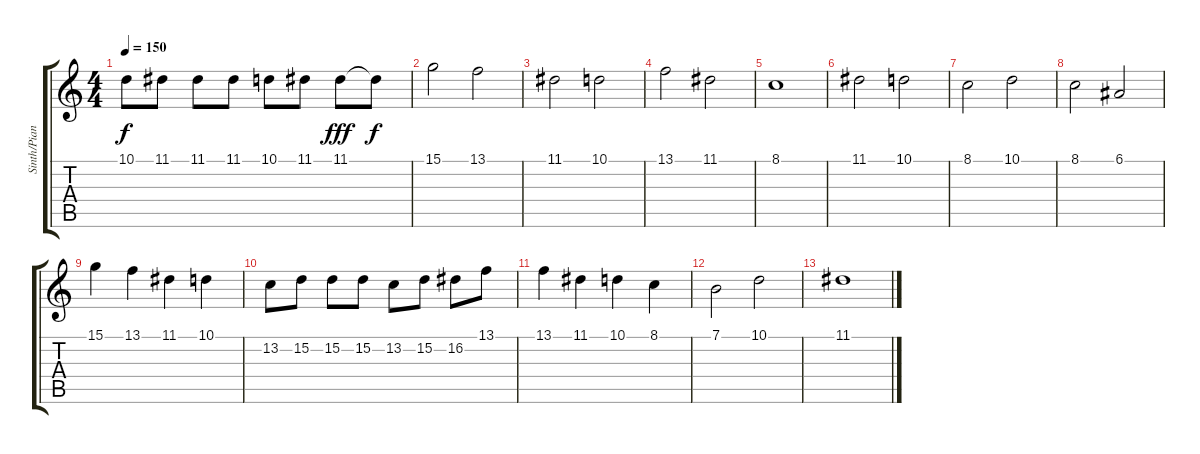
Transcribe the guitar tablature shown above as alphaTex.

\track ("Sinth/Piano" "Sinth/Pian") {instrument stringensemble1}
\staff {score tabs}
\tuning (E4 B3 G3 D3 A2 E2) {hide}
\ts (4 4)
\tempo 150
\clef g2
\ks c
10.1.8{dy f} 11.1.8 11.1.8 11.1.8 10.1.8 11.1.8 11.1.8{dy fff} 11.1{t}.8{dy f} |
15.1.2 13.1.2 |
11.1.2 10.1.2 |
13.1.2 11.1.2 |
8.1.1 |
11.1.2 10.1.2 |
8.1.2 10.1.2 |
8.1.2 6.1.2 |
15.1.4 13.1.4 11.1.4 10.1.4 |
13.2.8 15.2.8 15.2.8 15.2.8 13.2.8 15.2.8 16.2.8 13.1.8 |
13.1.4 11.1.4 10.1.4 8.1.4 |
7.1.2 10.1.2 |
11.1.1
